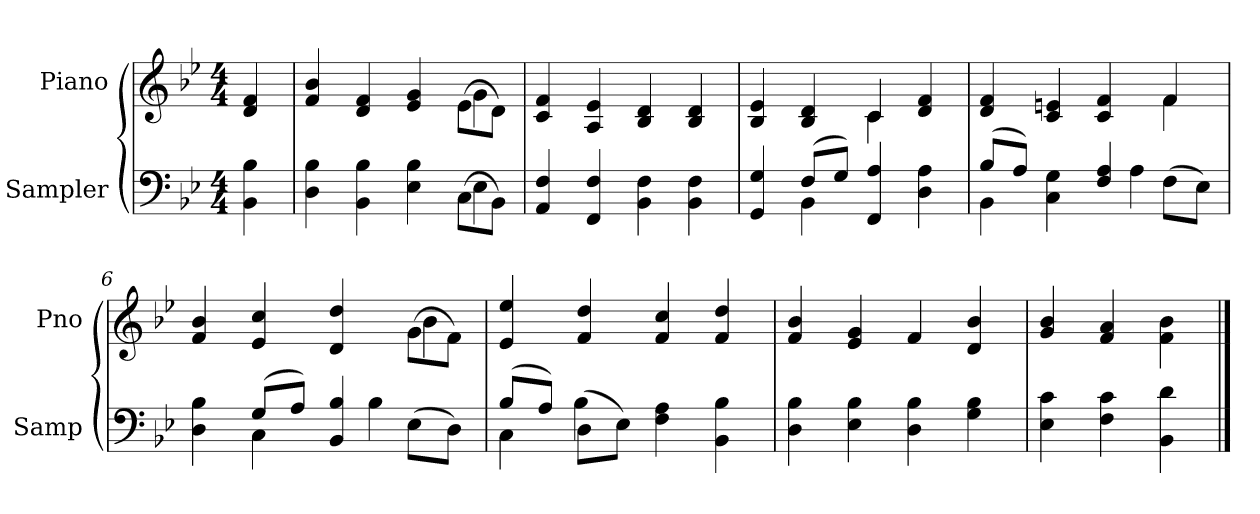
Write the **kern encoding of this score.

**kern	**kern
*part2	*part1
*staff2	*staff1
*I"Sampler	*I"Piano
*I'Samp	*I'Pno
*clefF4	*clefG2
*k[b-e-]	*k[b-e-]
*B-:	*B-:
*M4/4	*M4/4
=1	=1
4BB- 4B-	4d 4f
=2	=2
*^	*^
4D 4B-	2.ryy	4f 4b-	2.ryy
4BB- 4B-	.	4d 4f	.
4E- 4B-	.	4e- 4g	.
(8C\L	4E-	(8e-\L	4g
8BB-\J)	.	8d\J)	.
*v	*v	*	*
*	*v	*v
=3	=3
4AA 4F	4c 4f
4FF 4F	4A 4e-
4BB- 4F	4B- 4d
4BB- 4F	4B- 4d
=4	=4
*^	*^
4GG 4G	4ryy	4B- 4e-	2ryy
(8F/L	4BB-	4B- 4d	.
8G/J)	.	.	.
4FF 4A	2ryy	4c/	4c
4D 4A	.	4d 4f	4ryy
=5	=5	=5	=5
(8B-/L	4BB-	4d 4f	2.ryy
8A/J)	.	.	.
4C 4G	4.ryy	4c 4en	.
4F 4A	.	4c 4f	.
.	4A	.	.
(8F\L	.	4f/	4f
8E-\J)	8ryy	.	.
=6	=6	=6	=6
4D 4B-	4ryy	4f 4b-	2.ryy
(8G/L	4C	4e- 4cc	.
8A/J)	.	.	.
4BB- 4B-	8ryy	4d 4dd	.
.	4B-	.	.
(8E-\L	.	(8g\L	4b-
8D\J)	8ryy	8f\J)	.
*	*	*v	*v
=7	=7	=7
(8B-/L	4C	4e- 4ee-
8A/J)	.	.
(8D\L	4B-	4f 4dd
8E-\J)	.	.
4F 4A	2ryy	4f 4cc
4BB- 4B-	.	4f 4dd
*v	*v	*
=8	=8
4D 4B-	4f 4b-
4E- 4B-	4e- 4g
4D 4B-	4f
4G 4B-	4d 4b-
=9	=9
4E- 4c	4g 4b-
4F 4c	4f 4a
4BB- 4d	4f\ 4b-\
==	==
*-	*-
